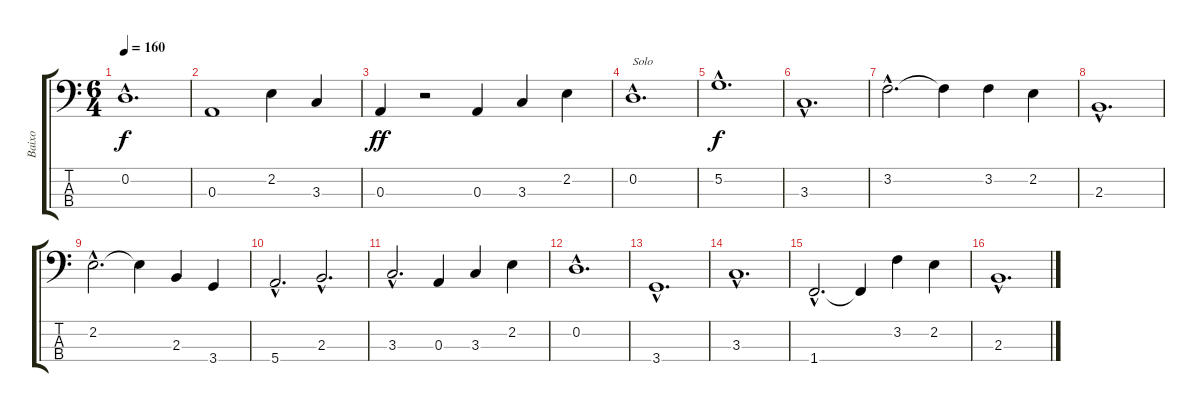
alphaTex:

\track ("Baixo" "Baixo") {instrument electricbassfinger}
\staff {score tabs}
\tuning (G2 D2 A1 E1) {hide}
\ts (6 4)
\tempo 160
\clef f4
\ks c
0.2{hac}.1{d dy f} |
0.3.1 2.2.4 3.3.4 |
0.3.4{dy ff} r.2 0.3.4 3.3.4 2.2.4 |
0.2{hac}.1{d txt "Solo"} |
5.2{hac}.1{d dy f} |
3.3{hac}.1{d} |
3.2{hac}.2{d} 3.2{t}.4 3.2.4 2.2.4 |
2.3{hac}.1{d} |
2.2{hac}.2{d} 2.2{t}.4 2.3.4 3.4.4 |
5.4{hac}.2{d} 2.3{hac}.2{d} |
3.3{hac}.2{d} 0.3.4 3.3.4 2.2.4 |
0.2{hac}.1{d} |
3.4{hac}.1{d} |
3.3{hac}.1{d} |
1.4{hac}.2{d} 1.4{t}.4 3.2.4 2.2.4 |
2.3{hac}.1{d}
